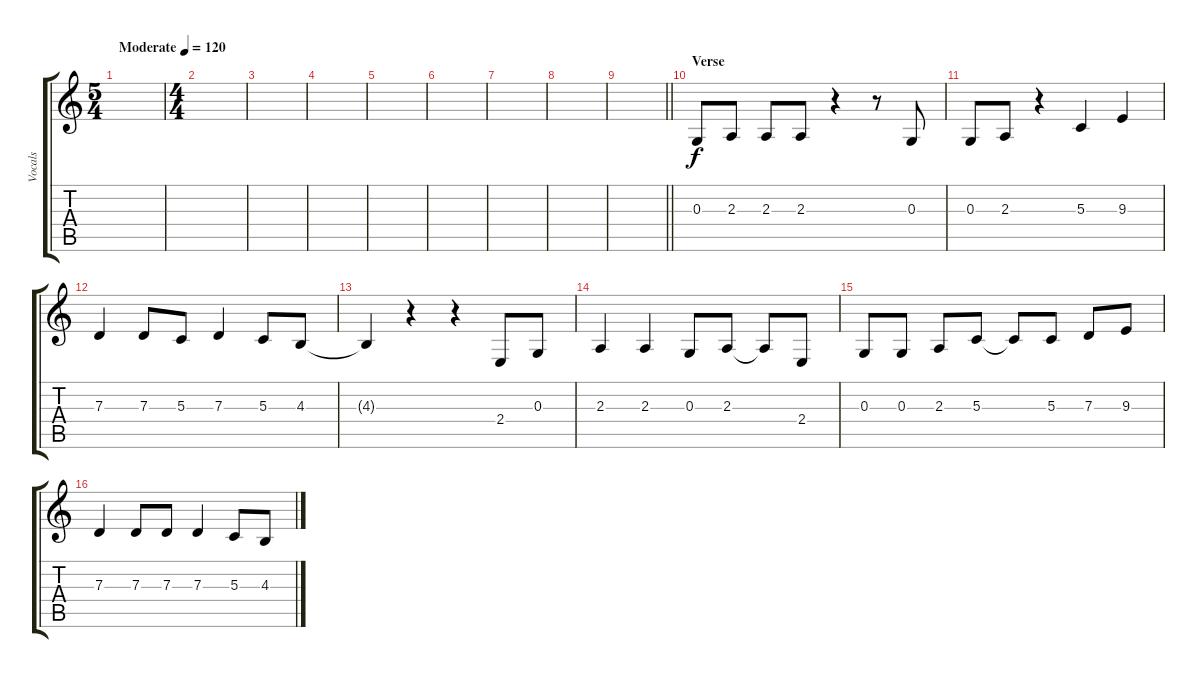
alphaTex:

\track ("Vocals" "Vocals") {instrument whistle}
\staff {score tabs}
\tuning (E4 B3 G3 D3 A2 E2) {hide}
\ts (5 4)
\tempo (120 "Moderate")
\clef g2
\ks c
|
\ts (4 4)
|
|
|
|
|
|
|
\barLineRight lightlight
|
\section ("" "Verse")
0.3.8 2.3.8 2.3.8 2.3.8 r.4 r.8 0.3.8 |
0.3.8 2.3.8 r.4 5.3.4 9.3.4 |
7.3.4 7.3.8 5.3.8 7.3.4 5.3.8 4.3.8 |
4.3{t}.4 r.4 r.4 2.4.8 0.3.8 |
2.3.4 2.3.4 0.3.8 2.3.8 2.3{t}.8 2.4.8 |
0.3.8 0.3.8 2.3.8 5.3.8 5.3{t}.8 5.3.8 7.3.8 9.3.8 |
7.3.4 7.3.8 7.3.8 7.3.4 5.3.8 4.3.8
